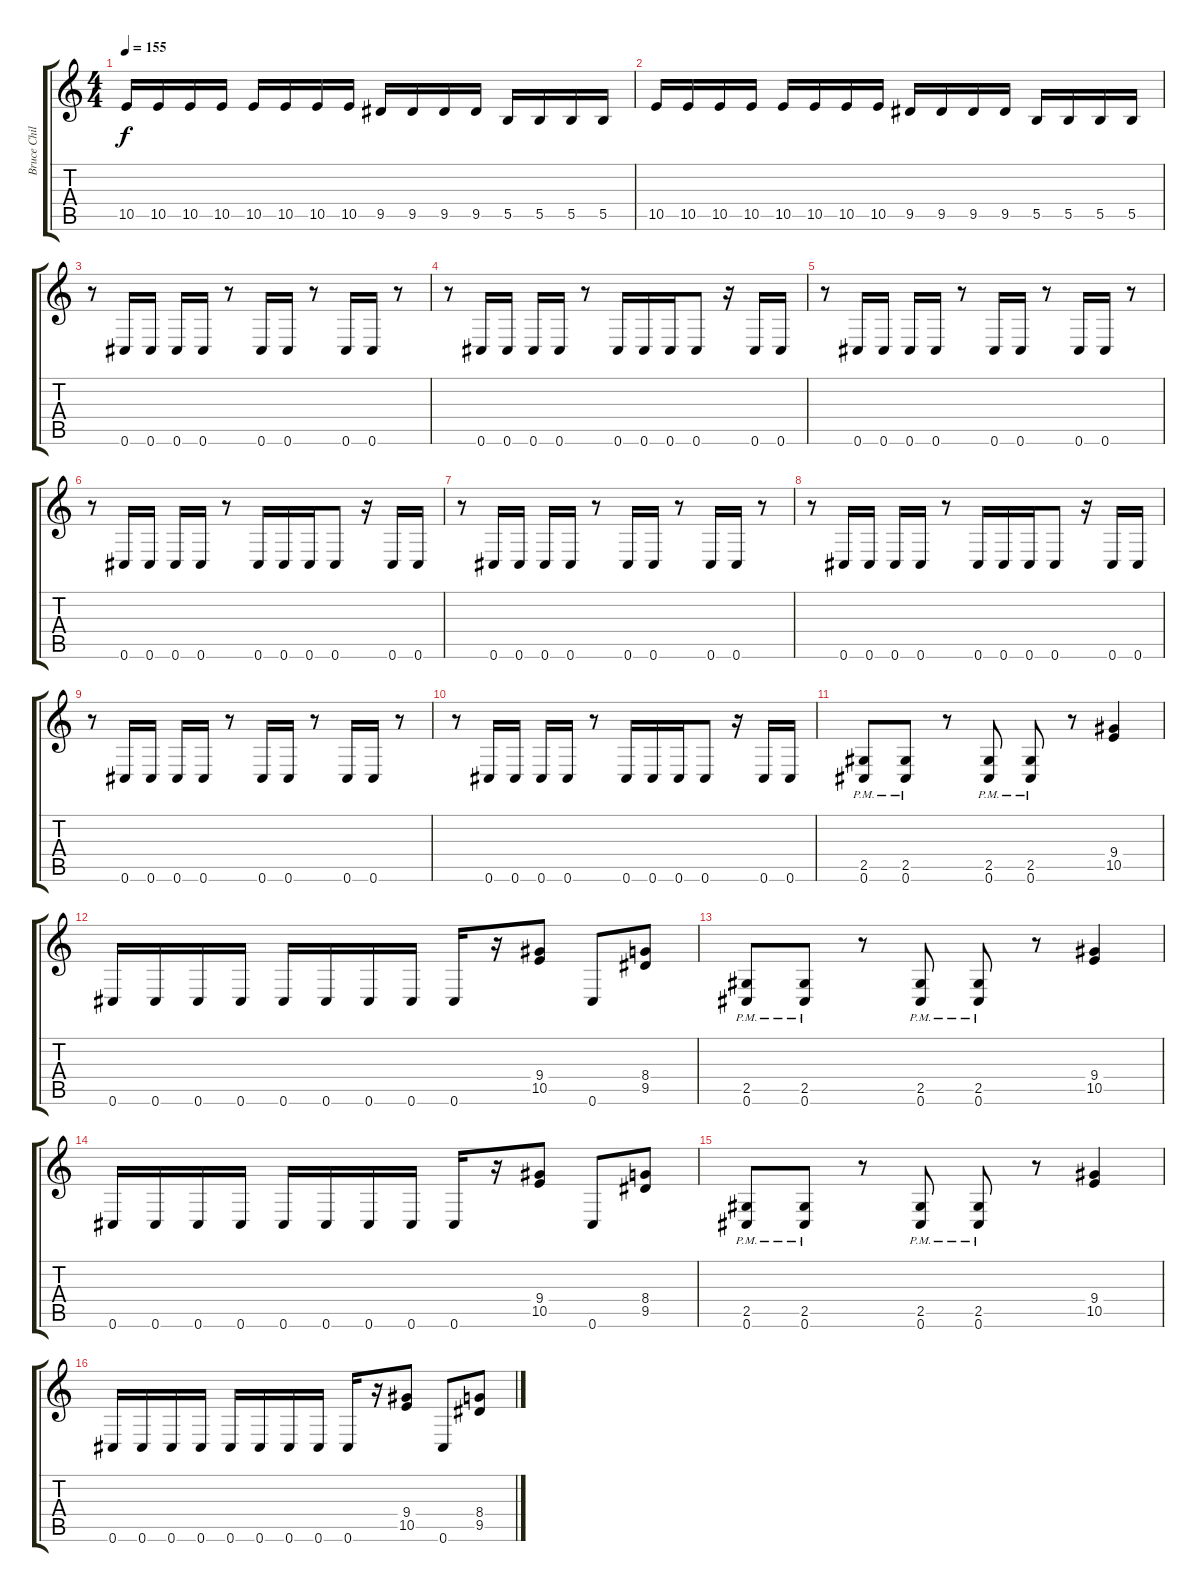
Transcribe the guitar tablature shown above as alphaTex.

\track ("Bruce Childress" "Bruce Chil") {instrument distortionguitar}
\staff {score tabs}
\tuning (Db4 Ab3 E3 B2 Gb2 Db2) {hide}
\ts (4 4)
\tempo 155
\clef g2
\ks c
10.5.16{dy f} 10.5.16 10.5.16 10.5.16 10.5.16 10.5.16 10.5.16 10.5.16 9.5.16 9.5.16 9.5.16 9.5.16 5.5.16 5.5.16 5.5.16 5.5.16 |
10.5.16 10.5.16 10.5.16 10.5.16 10.5.16 10.5.16 10.5.16 10.5.16 9.5.16 9.5.16 9.5.16 9.5.16 5.5.16 5.5.16 5.5.16 5.5.16 |
r.8 0.6.16 0.6.16 0.6.16 0.6.16 r.8 0.6.16 0.6.16 r.8 0.6.16 0.6.16 r.8 |
r.8 0.6.16 0.6.16 0.6.16 0.6.16 r.8 0.6.16 0.6.16 0.6.16 0.6.8 r.16 0.6.16 0.6.16 |
r.8 0.6.16 0.6.16 0.6.16 0.6.16 r.8 0.6.16 0.6.16 r.8 0.6.16 0.6.16 r.8 |
r.8 0.6.16 0.6.16 0.6.16 0.6.16 r.8 0.6.16 0.6.16 0.6.16 0.6.8 r.16 0.6.16 0.6.16 |
r.8 0.6.16 0.6.16 0.6.16 0.6.16 r.8 0.6.16 0.6.16 r.8 0.6.16 0.6.16 r.8 |
r.8 0.6.16 0.6.16 0.6.16 0.6.16 r.8 0.6.16 0.6.16 0.6.16 0.6.8 r.16 0.6.16 0.6.16 |
r.8 0.6.16 0.6.16 0.6.16 0.6.16 r.8 0.6.16 0.6.16 r.8 0.6.16 0.6.16 r.8 |
r.8 0.6.16 0.6.16 0.6.16 0.6.16 r.8 0.6.16 0.6.16 0.6.16 0.6.8 r.16 0.6.16 0.6.16 |
(2.5{pm} 0.6{pm}).8 (2.5{pm} 0.6{pm}).8 r.8 (2.5{pm} 0.6{pm}).8 (2.5{pm} 0.6{pm}).8 r.8 (9.4 10.5).4 |
0.6.16 0.6.16 0.6.16 0.6.16 0.6.16 0.6.16 0.6.16 0.6.16 0.6.16 r.16 (9.4 10.5).8 0.6.8 (8.4 9.5).8 |
(2.5{pm} 0.6{pm}).8 (2.5{pm} 0.6{pm}).8 r.8 (2.5{pm} 0.6{pm}).8 (2.5{pm} 0.6{pm}).8 r.8 (9.4 10.5).4 |
0.6.16 0.6.16 0.6.16 0.6.16 0.6.16 0.6.16 0.6.16 0.6.16 0.6.16 r.16 (9.4 10.5).8 0.6.8 (8.4 9.5).8 |
(2.5{pm} 0.6{pm}).8 (2.5{pm} 0.6{pm}).8 r.8 (2.5{pm} 0.6{pm}).8 (2.5{pm} 0.6{pm}).8 r.8 (9.4 10.5).4 |
0.6.16 0.6.16 0.6.16 0.6.16 0.6.16 0.6.16 0.6.16 0.6.16 0.6.16 r.16 (9.4 10.5).8 0.6.8 (8.4 9.5).8
